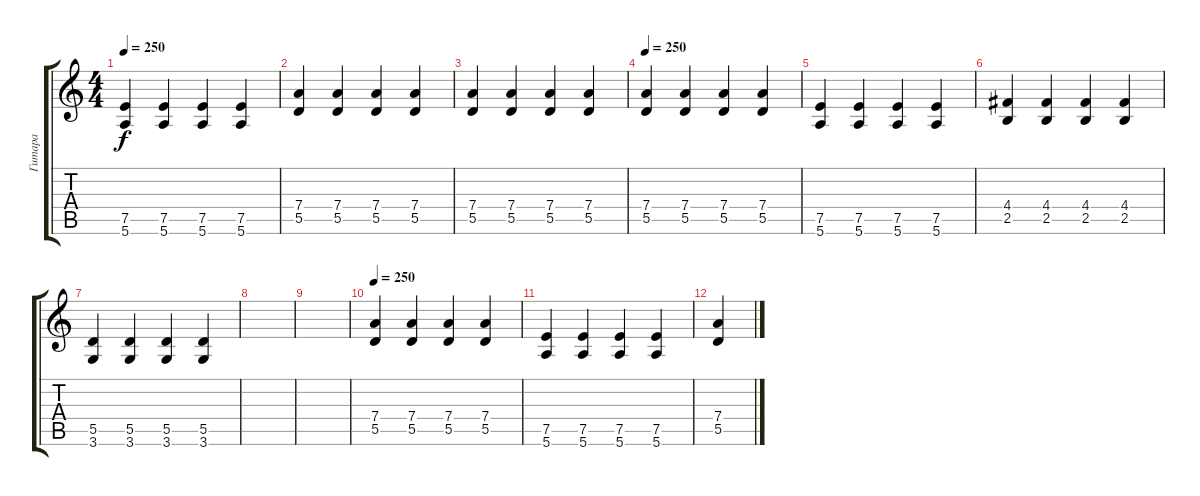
\track ("Гитара" "Гитара") {instrument overdrivenguitar}
\staff {score tabs}
\tuning (E4 B3 G3 D3 A2 E2) {hide}
\ts (4 4)
\tempo 250
\clef g2
\ks c
(7.5 5.6).4{dy f} (7.5 5.6).4 (7.5 5.6).4 (7.5 5.6).4 |
(7.4 5.5).4 (7.4 5.5).4 (7.4 5.5).4 (7.4 5.5).4 |
(7.4 5.5).4 (7.4 5.5).4 (7.4 5.5).4 (7.4 5.5).4 |
\tempo 250
(7.4 5.5).4 (7.4 5.5).4 (7.4 5.5).4 (7.4 5.5).4 |
(7.5 5.6).4 (7.5 5.6).4 (7.5 5.6).4 (7.5 5.6).4 |
(4.4 2.5).4 (4.4 2.5).4 (4.4 2.5).4 (4.4 2.5).4 |
(5.5 3.6).4 (5.5 3.6).4 (5.5 3.6).4 (5.5 3.6).4 |
|
|
\tempo 250
(7.4 5.5).4 (7.4 5.5).4 (7.4 5.5).4 (7.4 5.5).4 |
(7.5 5.6).4 (7.5 5.6).4 (7.5 5.6).4 (7.5 5.6).4 |
(7.4 5.5).4
